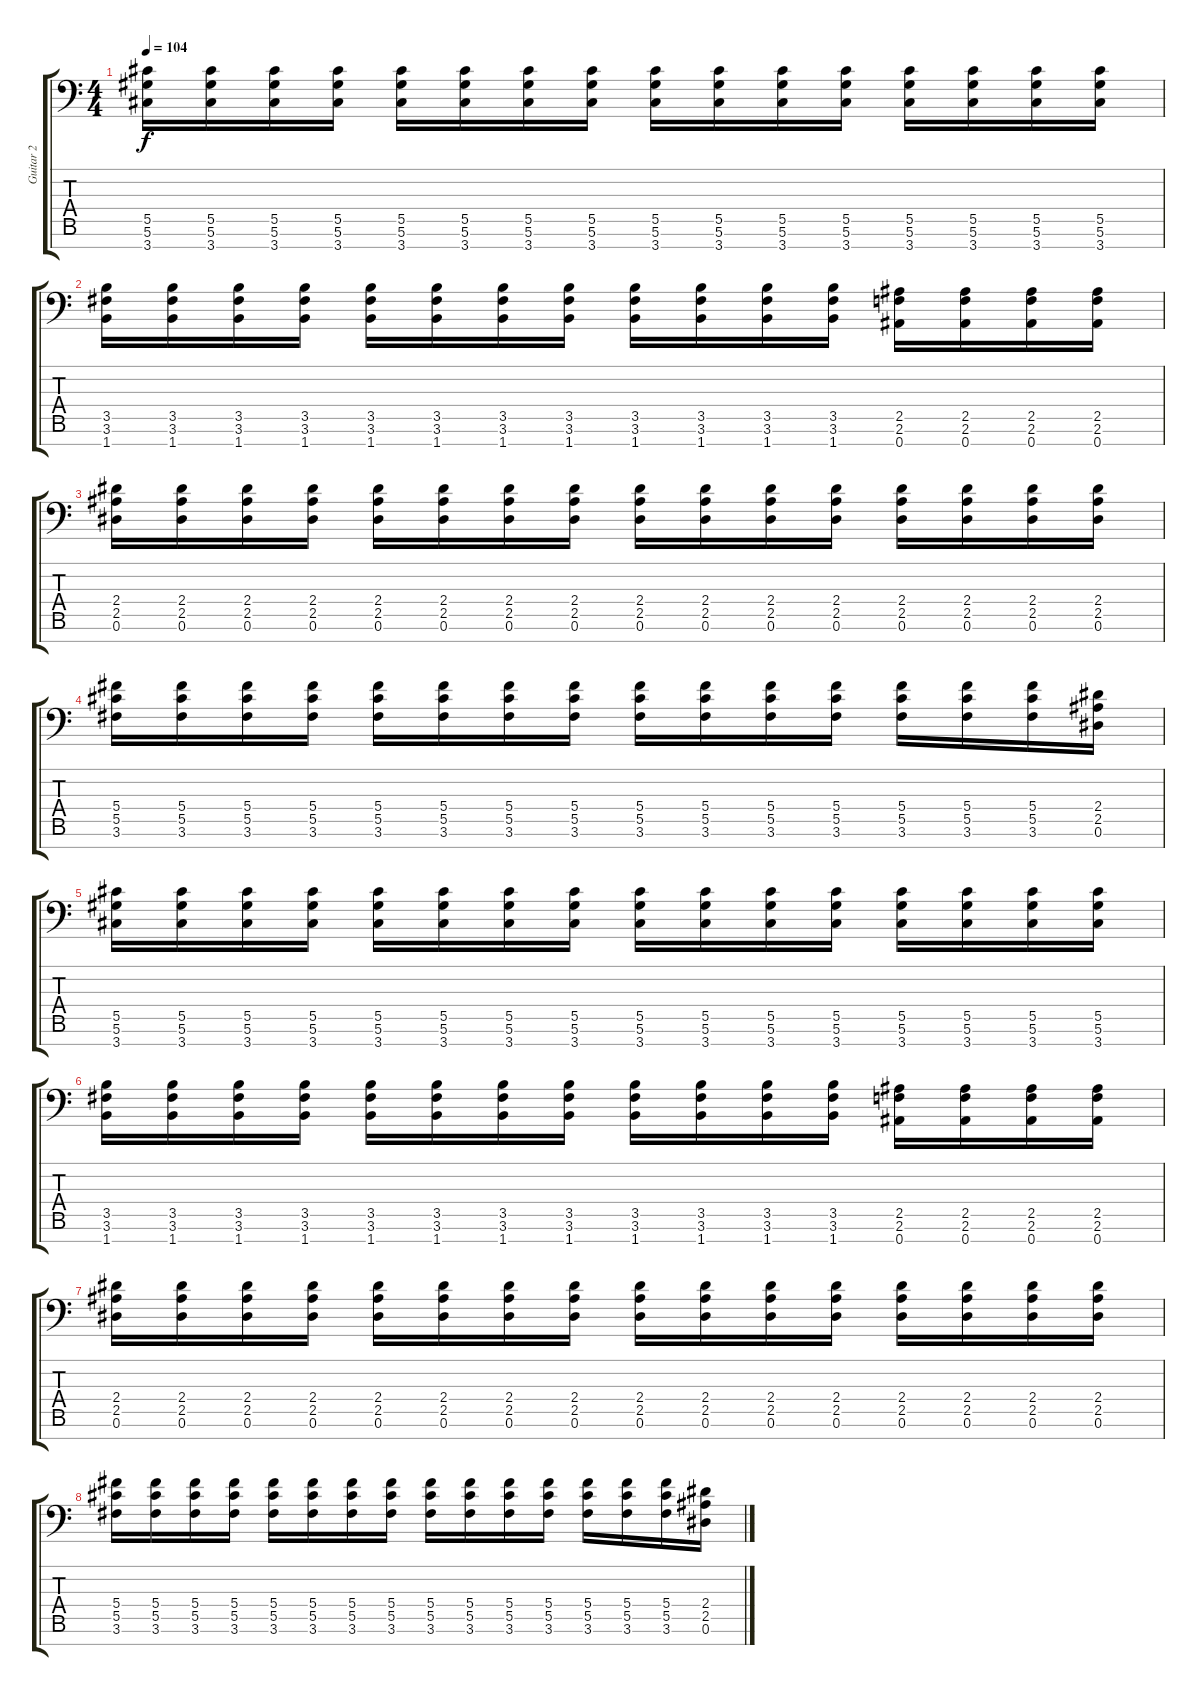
\track ("Guitar 2" "Guitar 2") {instrument distortionguitar}
\staff {score tabs}
\tuning (Eb4 Bb3 Gb3 Db3 Ab2 Eb2 Bb1) {hide}
\ts (4 4)
\tempo 104
\clef f4
\ks c
(5.5 5.6 3.7).16{dy f} (5.5 5.6 3.7).16 (5.5 5.6 3.7).16 (5.5 5.6 3.7).16 (5.5 5.6 3.7).16 (5.5 5.6 3.7).16 (5.5 5.6 3.7).16 (5.5 5.6 3.7).16 (5.5 5.6 3.7).16 (5.5 5.6 3.7).16 (5.5 5.6 3.7).16 (5.5 5.6 3.7).16 (5.5 5.6 3.7).16 (5.5 5.6 3.7).16 (5.5 5.6 3.7).16 (5.5 5.6 3.7).16 |
(3.5 3.6 1.7).16 (3.5 3.6 1.7).16 (3.5 3.6 1.7).16 (3.5 3.6 1.7).16 (3.5 3.6 1.7).16 (3.5 3.6 1.7).16 (3.5 3.6 1.7).16 (3.5 3.6 1.7).16 (3.5 3.6 1.7).16 (3.5 3.6 1.7).16 (3.5 3.6 1.7).16 (3.5 3.6 1.7).16 (2.5 2.6 0.7).16 (2.5 2.6 0.7).16 (2.5 2.6 0.7).16 (2.5 2.6 0.7).16 |
(2.4 2.5 0.6).16 (2.4 2.5 0.6).16 (2.4 2.5 0.6).16 (2.4 2.5 0.6).16 (2.4 2.5 0.6).16 (2.4 2.5 0.6).16 (2.4 2.5 0.6).16 (2.4 2.5 0.6).16 (2.4 2.5 0.6).16 (2.4 2.5 0.6).16 (2.4 2.5 0.6).16 (2.4 2.5 0.6).16 (2.4 2.5 0.6).16 (2.4 2.5 0.6).16 (2.4 2.5 0.6).16 (2.4 2.5 0.6).16 |
(5.4 5.5 3.6).16 (5.4 5.5 3.6).16 (5.4 5.5 3.6).16 (5.4 5.5 3.6).16 (5.4 5.5 3.6).16 (5.4 5.5 3.6).16 (5.4 5.5 3.6).16 (5.4 5.5 3.6).16 (5.4 5.5 3.6).16 (5.4 5.5 3.6).16 (5.4 5.5 3.6).16 (5.4 5.5 3.6).16 (5.4 5.5 3.6).16 (5.4 5.5 3.6).16 (5.4 5.5 3.6).16 (2.4 2.5 0.6).16 |
(5.5 5.6 3.7).16 (5.5 5.6 3.7).16 (5.5 5.6 3.7).16 (5.5 5.6 3.7).16 (5.5 5.6 3.7).16 (5.5 5.6 3.7).16 (5.5 5.6 3.7).16 (5.5 5.6 3.7).16 (5.5 5.6 3.7).16 (5.5 5.6 3.7).16 (5.5 5.6 3.7).16 (5.5 5.6 3.7).16 (5.5 5.6 3.7).16 (5.5 5.6 3.7).16 (5.5 5.6 3.7).16 (5.5 5.6 3.7).16 |
(3.5 3.6 1.7).16 (3.5 3.6 1.7).16 (3.5 3.6 1.7).16 (3.5 3.6 1.7).16 (3.5 3.6 1.7).16 (3.5 3.6 1.7).16 (3.5 3.6 1.7).16 (3.5 3.6 1.7).16 (3.5 3.6 1.7).16 (3.5 3.6 1.7).16 (3.5 3.6 1.7).16 (3.5 3.6 1.7).16 (2.5 2.6 0.7).16 (2.5 2.6 0.7).16 (2.5 2.6 0.7).16 (2.5 2.6 0.7).16 |
(2.4 2.5 0.6).16 (2.4 2.5 0.6).16 (2.4 2.5 0.6).16 (2.4 2.5 0.6).16 (2.4 2.5 0.6).16 (2.4 2.5 0.6).16 (2.4 2.5 0.6).16 (2.4 2.5 0.6).16 (2.4 2.5 0.6).16 (2.4 2.5 0.6).16 (2.4 2.5 0.6).16 (2.4 2.5 0.6).16 (2.4 2.5 0.6).16 (2.4 2.5 0.6).16 (2.4 2.5 0.6).16 (2.4 2.5 0.6).16 |
(5.4 5.5 3.6).16 (5.4 5.5 3.6).16 (5.4 5.5 3.6).16 (5.4 5.5 3.6).16 (5.4 5.5 3.6).16 (5.4 5.5 3.6).16 (5.4 5.5 3.6).16 (5.4 5.5 3.6).16 (5.4 5.5 3.6).16 (5.4 5.5 3.6).16 (5.4 5.5 3.6).16 (5.4 5.5 3.6).16 (5.4 5.5 3.6).16 (5.4 5.5 3.6).16 (5.4 5.5 3.6).16 (2.4 2.5 0.6).16
